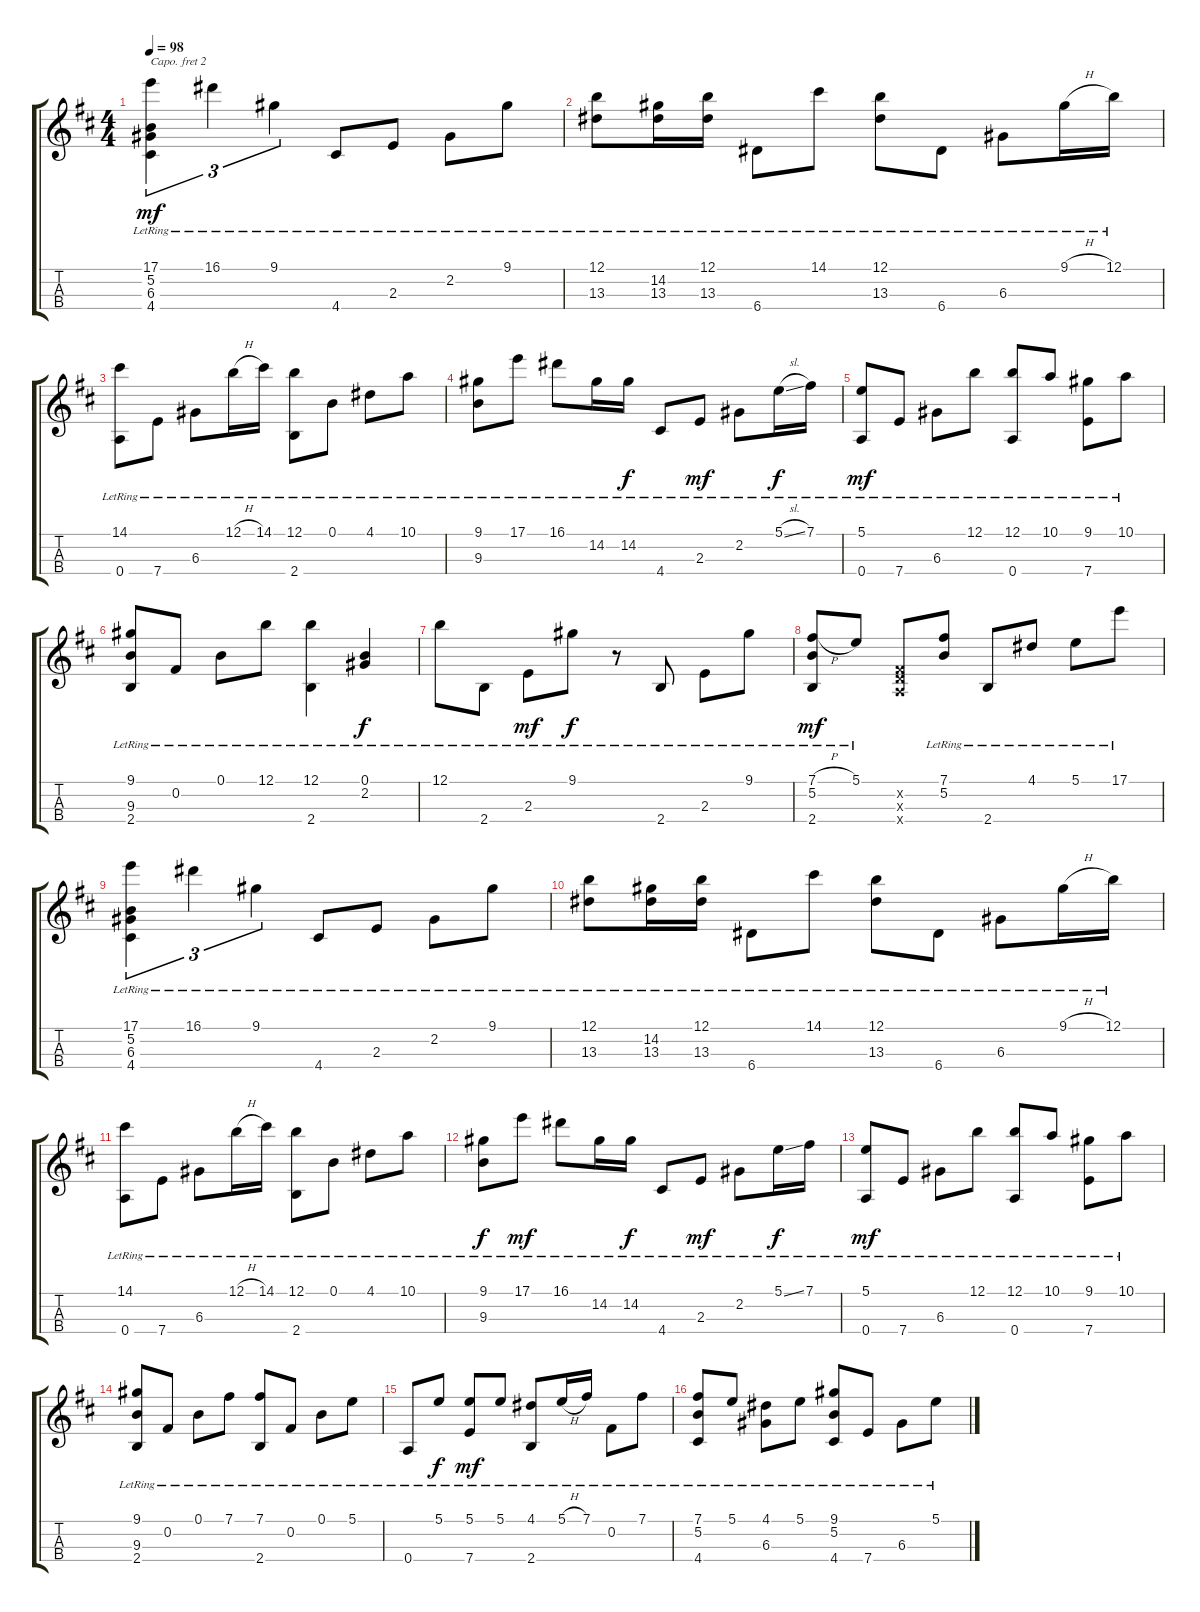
\track "" {instrument acousticguitarnylon}
\staff {score tabs}
\capo 2
\tuning (A3 E3 C3 G2) {hide}
\ts (4 4)
\tempo 98
\clef g2
\ks d
(17.1{lr} 5.2{lr} 6.3{lr} 4.4{lr}).4{tu (3 2) dy mf} 16.1{lr}.4{tu (3 2)} 9.1{lr}.4{tu (3 2)} 4.4{lr}.8 2.3{lr}.8 2.2{lr}.8 9.1{lr}.8 |
(12.1{lr} 13.3{lr}).8 (14.2{lr} 13.3{lr}).16 (12.1{lr} 13.3{lr}).16 6.4{lr}.8 14.1{lr}.8 (12.1{lr} 13.3{lr}).8 6.4{lr}.8 6.3{lr}.8 9.1{h lr}.16 12.1{lr}.16 |
(14.1{lr} 0.4{lr}).8 7.4{lr}.8 6.3{lr}.8 12.1{h lr}.16 14.1{lr}.16 (12.1{lr} 2.4{lr}).8 0.1{lr}.8 4.1{lr}.8 10.1{lr}.8 |
(9.1{lr} 9.3{lr}).8 17.1{lr}.8 16.1{lr}.8 14.2{lr}.16 14.2{lr}.16{dy f} 4.4{lr}.8 2.3{lr}.8{dy mf} 2.2{lr}.8 5.1{sl lr}.16{dy f} 7.1{lr}.16 |
(5.1{lr} 0.4{lr}).8{dy mf} 7.4{lr}.8 6.3{lr}.8 12.1{lr}.8 (12.1{lr} 0.4{lr}).8 10.1{lr}.8 (9.1{lr} 7.4{lr}).8 10.1{lr}.8 |
(9.1{lr} 9.3{lr} 2.4{lr}).8 0.2{lr}.8 0.1{lr}.8 12.1{lr}.8 (12.1{lr} 2.4{lr}).4 (0.1{lr} 2.2{lr}).4{dy f} |
12.1{lr}.8 2.4{lr}.8 2.3{lr}.8{dy mf} 9.1{lr}.8{dy f} r.8 2.4{lr}.8 2.3{lr}.8 9.1{lr}.8 |
(7.1{h lr} 5.2{lr} 2.4{lr}).8{dy mf} 5.1{lr}.8 (0.2{x} 0.3{x} 0.4{x}).8 (7.1{lr} 5.2{lr}).8 2.4{lr}.8 4.1{lr}.8 5.1{lr}.8 17.1{lr}.8 |
(17.1{lr} 5.2{lr} 6.3{lr} 4.4{lr}).4{tu (3 2)} 16.1{lr}.4{tu (3 2)} 9.1{lr}.4{tu (3 2)} 4.4{lr}.8 2.3{lr}.8 2.2{lr}.8 9.1{lr}.8 |
(12.1{lr} 13.3{lr}).8 (14.2{lr} 13.3{lr}).16 (12.1{lr} 13.3{lr}).16 6.4{lr}.8 14.1{lr}.8 (12.1{lr} 13.3{lr}).8 6.4{lr}.8 6.3{lr}.8 9.1{h lr}.16 12.1{lr}.16 |
(14.1{lr} 0.4{lr}).8 7.4{lr}.8 6.3{lr}.8 12.1{h lr}.16 14.1{lr}.16 (12.1{lr} 2.4{lr}).8 0.1{lr}.8 4.1{lr}.8 10.1{lr}.8 |
(9.1{lr} 9.3{lr}).8{dy f} 17.1{lr}.8{dy mf} 16.1{lr}.8 14.2{lr}.16 14.2{lr}.16{dy f} 4.4{lr}.8 2.3{lr}.8{dy mf} 2.2{lr}.8 5.1{ss lr}.16{dy f} 7.1{lr}.16 |
(5.1{lr} 0.4{lr}).8{dy mf} 7.4{lr}.8 6.3{lr}.8 12.1{lr}.8 (12.1{lr} 0.4{lr}).8 10.1{lr}.8 (9.1{lr} 7.4{lr}).8 10.1{lr}.8 |
(9.1{lr} 9.3{lr} 2.4{lr}).8 0.2{lr}.8 0.1{lr}.8 7.1{lr}.8 (7.1{lr} 2.4{lr}).8 0.2{lr}.8 0.1{lr}.8 5.1{lr}.8 |
0.4{lr}.8 5.1{lr}.8{dy f} (5.1{lr} 7.4{lr}).8{dy mf} 5.1{lr}.8 (4.1{lr} 2.4{lr}).8 5.1{h lr}.16 7.1{lr}.16 0.2{lr}.8 7.1{lr}.8 |
(7.1{lr} 5.2{lr} 4.4{lr}).8 5.1{lr}.8 (4.1{lr} 6.3{lr}).8 5.1{lr}.8 (9.1{lr} 5.2{lr} 4.4{lr}).8 7.4{lr}.8 6.3{lr}.8 5.1{lr}.8
